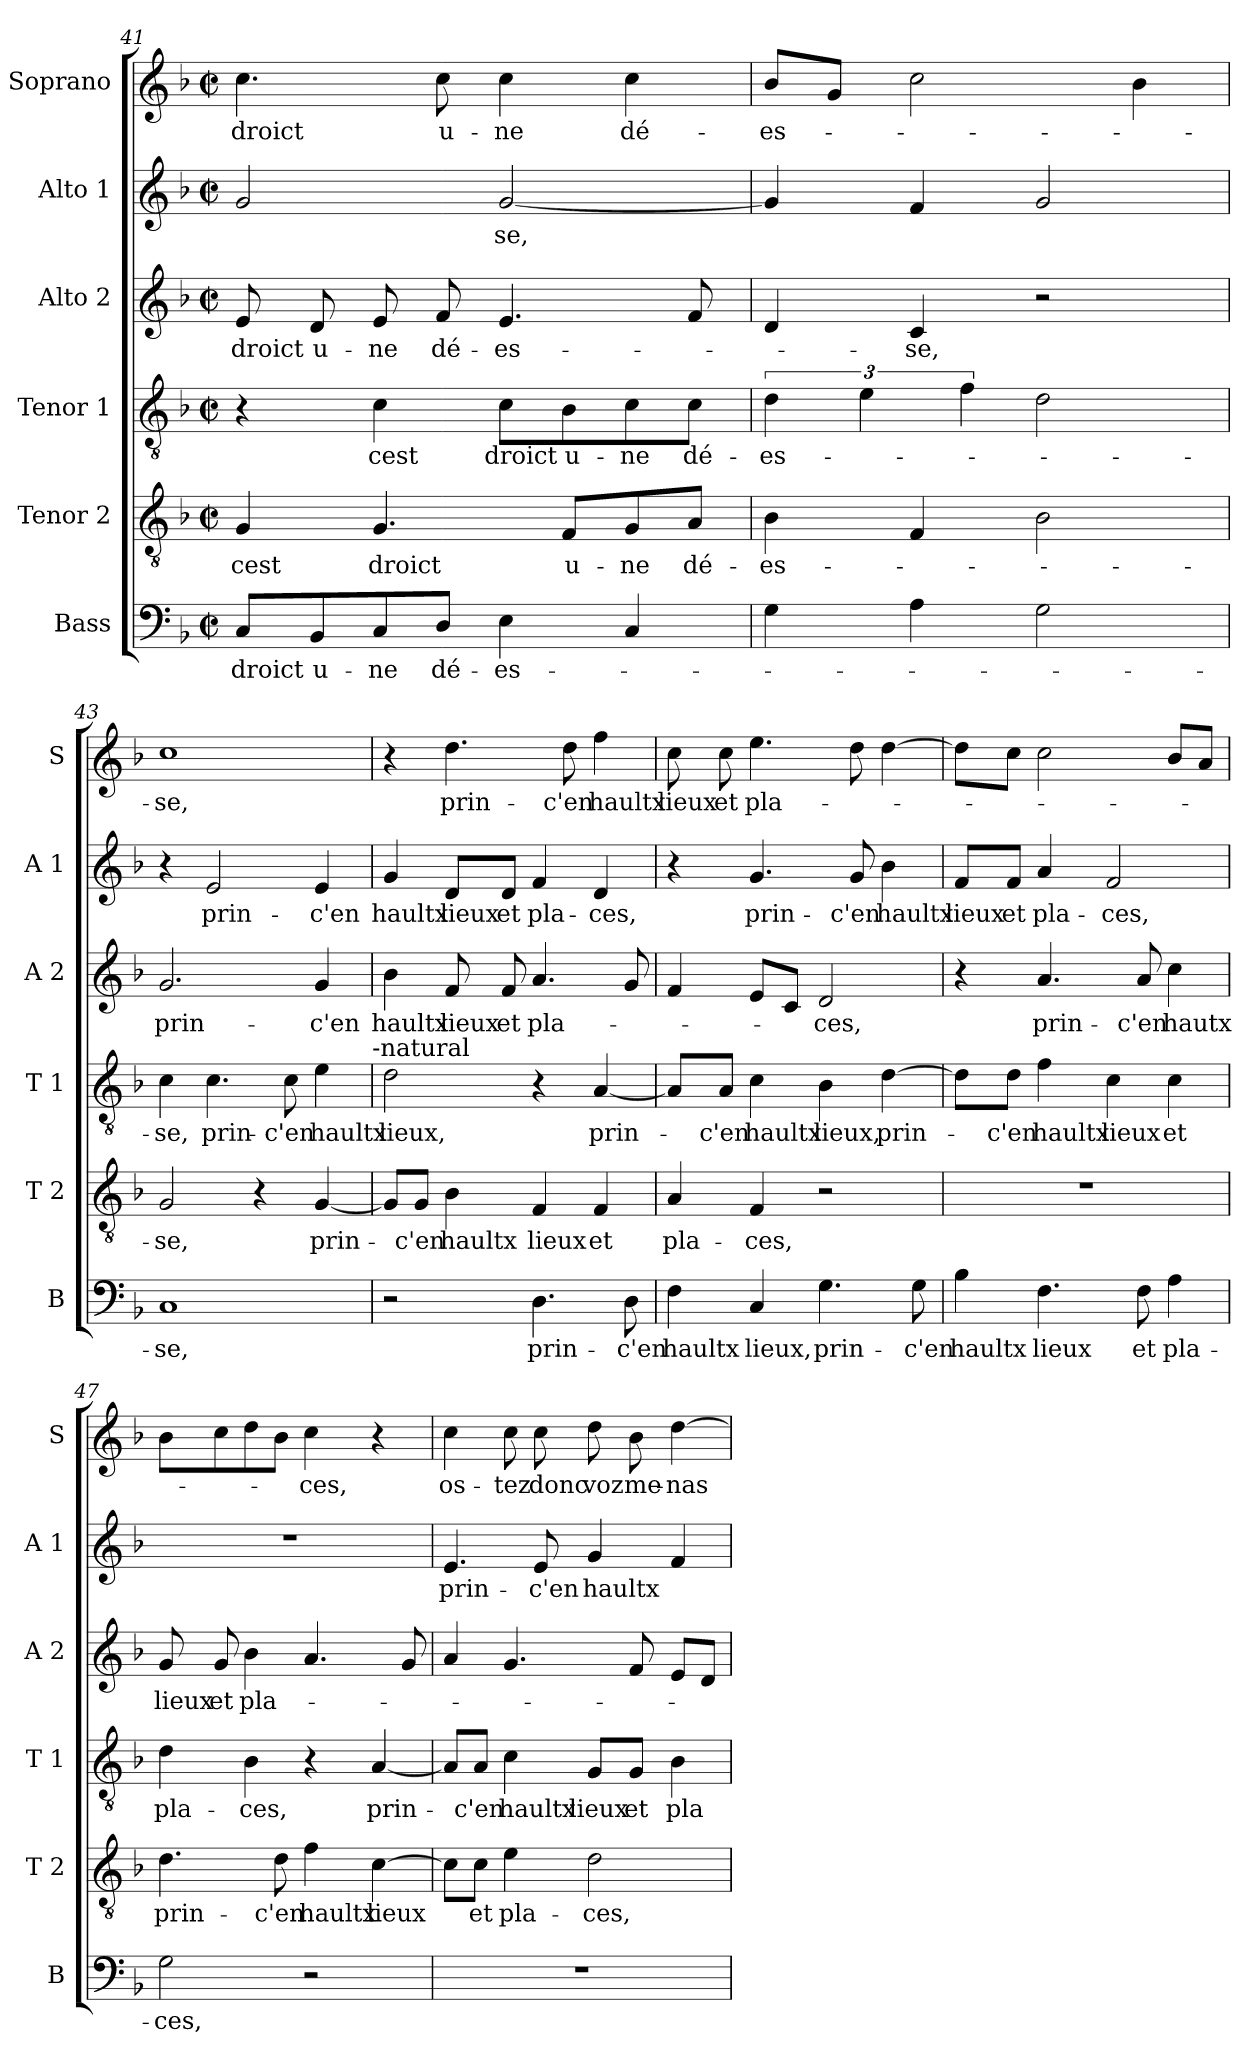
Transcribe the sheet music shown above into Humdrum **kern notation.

**kern	**text	**kern	**text	**kern	**text	**kern	**text	**kern	**text	**kern	**text
*part6	*part6	*part5	*part5	*part4	*part4	*part3	*part3	*part2	*part2	*part1	*part1
*staff6	*staff6	*staff5	*staff5	*staff4	*staff4	*staff3	*staff3	*staff2	*staff2	*staff1	*staff1
*I"Bass	*	*I"Tenor 2	*	*I"Tenor 1	*	*I"Alto 2	*	*I"Alto 1	*	*I"Soprano	*
*I'B	*	*I'T 2	*	*I'T 1	*	*I'A 2	*	*I'A 1	*	*I'S	*
*clefF4	*	*clefGv2	*	*clefGv2	*	*clefG2	*	*clefG2	*	*clefG2	*
*k[b-]	*	*k[b-]	*	*k[b-]	*	*k[b-]	*	*k[b-]	*	*k[b-]	*
*F:	*	*F:	*	*F:	*	*F:	*	*F:	*	*F:	*
*M2/2	*	*M2/2	*	*M2/2	*	*M2/2	*	*M2/2	*	*M2/2	*
*met(c|)	*	*met(c|)	*	*met(c|)	*	*met(c|)	*	*met(c|)	*	*met(c|)	*
=41	=41	=41	=41	=41	=41	=41	=41	=41	=41	=41	=41
8C/L	droict	4G/	cest	4r	.	8e/	droict	2g/	.	4.cc\	droict
8BB-/	u-	.	.	.	.	8d/	u-	.	.	.	.
8C/	-ne	4.G/	droict	4c\	cest	8e/	-ne	.	.	.	.
8D/J	dé-	.	.	.	.	8f/	dé-	.	.	8cc\	u-
4E\	-es-	.	.	8c\L	droict	4.e/	-es-	[2g/	-se,	4cc\	-ne
.	.	8F/L	u-	8B-\	u-	.	.	.	.	.	.
4C/	.	8G/	-ne	8c\	-ne	.	.	.	.	4cc\	dé-
.	.	8A/J	dé-	8c\J	dé-	8f/	.	.	.	.	.
=42	=42	=42	=42	=42	=42	=42	=42	=42	=42	=42	=42
4G\	.	4B-\	-es-	6d\	-es-	4d/	.	4g/]	.	8b-/L	-es-
.	.	.	.	.	.	.	.	.	.	8g/J	.
.	.	.	.	6e\	.	.	.	.	.	.	.
4A\	.	4F/	.	.	.	4c/	-se,	4f/	.	2cc\	.
.	.	.	.	6f\	.	.	.	.	.	.	.
2G\	.	2B-\	.	2d\	.	2r	.	2g/	.	.	.
.	.	.	.	.	.	.	.	.	.	4b-\	.
!!LO:PB:g=z
=43	=43	=43	=43	=43	=43	=43	=43	=43	=43	=43	=43
1C	-se,	2G/	-se,	4c\	-se,	2.g/	prin-	4r	.	1cc	-se,
.	.	.	.	4.c\	prin-	.	.	2e/	prin-	.	.
.	.	4r	.	.	.	.	.	.	.	.	.
.	.	.	.	8c\	-c'en	.	.	.	.	.	.
.	.	[4G/	prin-	4e\	haultx	4g/	-c'en	4e/	-c'en	.	.
!	!	!	!	!LO:TX:a:t=-natural	!	!	!	!	!	!	!
=44	=44	=44	=44	=44	=44	=44	=44	=44	=44	=44	=44
2r	.	8G/L]	.	2d\	lieux,	4b-\	haultx	4g/	haultx	4r	.
.	.	8G/J	-c'en	.	.	.	.	.	.	.	.
.	.	4B-\	haultx	.	.	8f/	lieux	8d/L	lieux	4.dd\	prin-
.	.	.	.	.	.	8f/	et	8d/J	et	.	.
4.D\	prin-	4F/	lieux	4r	.	4.a/	pla-	4f/	pla-	.	.
.	.	.	.	.	.	.	.	.	.	8dd\	-c'en
.	.	4F/	et	[4A/	prin-	.	.	4d/	-ces,	4ff\	haultx
8D\	-c'en	.	.	.	.	8g/	.	.	.	.	.
=45	=45	=45	=45	=45	=45	=45	=45	=45	=45	=45	=45
4F\	haultx	4A/	pla-	8A/L]	.	4f/	.	4r	.	8cc\	lieux
.	.	.	.	8A/J	-c'en	.	.	.	.	8cc\	et
4C/	lieux,	4F/	-ces,	4c\	haultx	8e/L	.	4.g/	prin-	4.ee\	pla-
.	.	.	.	.	.	8c/J	.	.	.	.	.
4.G\	prin-	2r	.	4B-\	lieux,	2d/	-ces,	.	.	.	.
.	.	.	.	.	.	.	.	8g/	-c'en	8dd\	.
.	.	.	.	[4d\	prin-	.	.	4b-\	haultx	[4dd\	.
8G\	-c'en	.	.	.	.	.	.	.	.	.	.
=46	=46	=46	=46	=46	=46	=46	=46	=46	=46	=46	=46
4B-\	haultx	1r	.	8d\L]	.	4r	.	8f/L	lieux	8dd\L]	.
.	.	.	.	8d\J	-c'en	.	.	8f/J	et	8cc\J	.
4.F\	lieux	.	.	4f\	haultx	4.a/	prin-	4a/	pla-	2cc\	.
.	.	.	.	4c\	lieux	.	.	2f/	-ces,	.	.
8F\	et	.	.	.	.	8a/	-c'en	.	.	.	.
4A\	pla-	.	.	4c\	et	4cc\	hautx	.	.	8b-/L	.
.	.	.	.	.	.	.	.	.	.	8a/J	.
=47	=47	=47	=47	=47	=47	=47	=47	=47	=47	=47	=47
2G\	-ces,	4.d\	prin-	4d\	pla-	8g/	lieux	1r	.	8b-\L	.
.	.	.	.	.	.	8g/	et	.	.	8cc\	.
.	.	.	.	4B-\	-ces,	4b-\	pla-	.	.	8dd\	.
.	.	8d\	-c'en	.	.	.	.	.	.	8b-\J	.
2r	.	4f\	haultx	4r	.	4.a/	.	.	.	4cc\	-ces,
.	.	[4c\	lieux	[4A/	prin-	.	.	.	.	4r	.
.	.	.	.	.	.	8g/	.	.	.	.	.
!!LO:LB:g=z
=48	=48	=48	=48	=48	=48	=48	=48	=48	=48	=48	=48
1r	.	8c\L]	.	8A/L]	.	4a/	.	4.e/	prin-	4cc\	os-
.	.	8c\J	et	8A/J	-c'en	.	.	.	.	.	.
.	.	4e\	pla-	4c\	haultx	4.g/	.	.	.	8cc\	-tez
.	.	.	.	.	.	.	.	8e/	-c'en	8cc\	donc
.	.	2d\	-ces,	8G/L	lieux	.	.	4g/	haultx	8dd\	voz
.	.	.	.	8G/J	et	8f/	.	.	.	8b-\	me-
.	.	.	.	4B-\	pla-	8e/L	.	4f/	.	[4dd\	-nas-
.	.	.	.	.	.	8d/J	.	.	.	.	.
=	=	=	=	=	=	=	=	=	=	=	=
*-	*-	*-	*-	*-	*-	*-	*-	*-	*-	*-	*-
